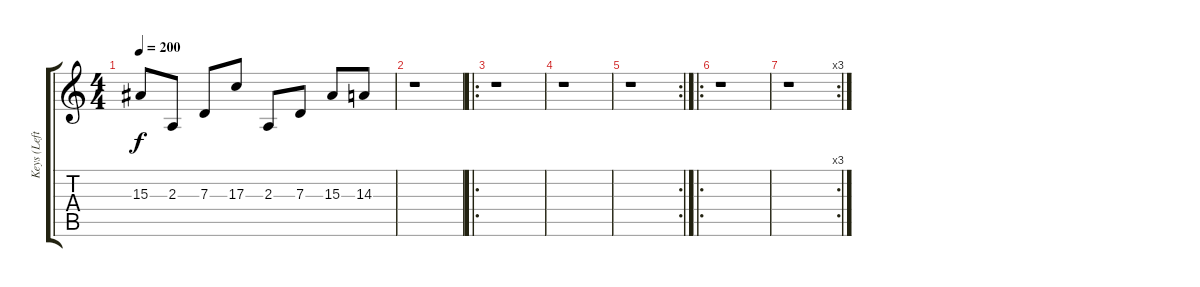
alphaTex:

\track ("Keys (Left Hand)" "Keys (Left") {instrument stringensemble1}
\staff {score tabs}
\tuning (E4 B3 G3 D3 A2 E2) {hide}
\ts (4 4)
\tempo 200
\clef g2
\ks c
15.3.8{dy f} 2.3.8 7.3.8 17.3.8 2.3.8 7.3.8 15.3.8 14.3.8 |
r.1 |
\ro
r.1 |
r.1 |
\rc 2
r.1 |
\ro
r.1 |
\rc 3
r.1
